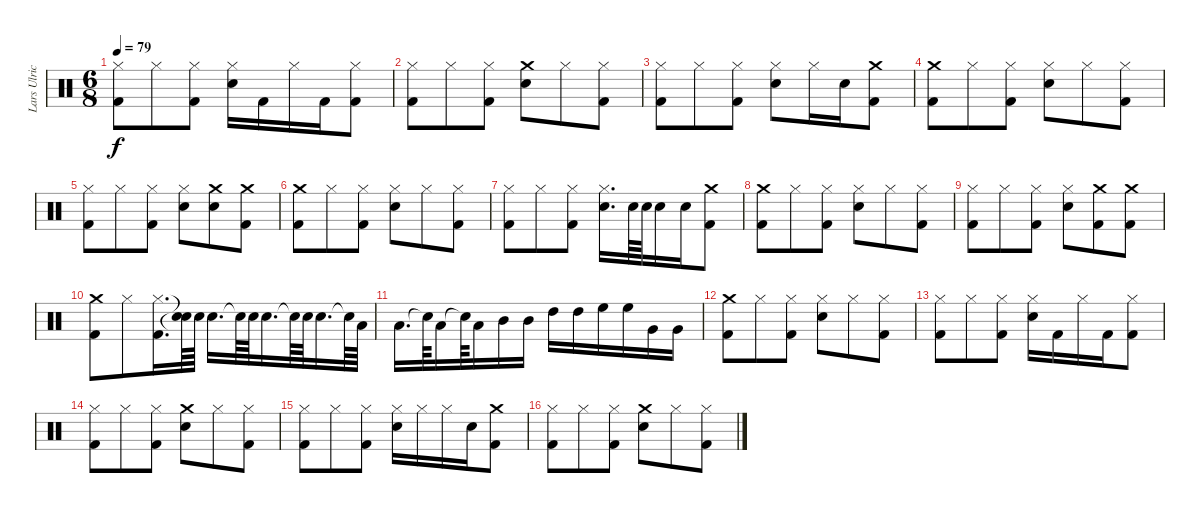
\track ("Lars Ulrich (Drums)" "Lars Ulric") {instrument percussion}
\staff {score}
\articulation defaults
\ts (6 8)
\tempo 79
\clef neutral
\ks c
("Hi-Hat (closed)" "Kick (hit) 2").8{dy f} "Hi-Hat (closed)".8 ("Kick (hit) 2" "Hi-Hat (closed)").8 ("Snare (hit) 2" "Hi-Hat (closed)").16 "Kick (hit) 2".16 "Hi-Hat (closed)".16 "Kick (hit) 2".16 ("Kick (hit) 2" "Hi-Hat (closed)").8 |
("Kick (hit) 2" "Hi-Hat (closed)").8 "Hi-Hat (closed)".8 ("Kick (hit) 2" "Hi-Hat (closed)").8 ("Crash medium (hit)" "Snare (hit) 2").8 "Hi-Hat (closed)".8 ("Hi-Hat (closed)" "Kick (hit) 2").8 |
("Kick (hit) 2" "Hi-Hat (closed)").8 "Hi-Hat (closed)".8 ("Kick (hit) 2" "Hi-Hat (closed)").8 ("Hi-Hat (closed)" "Snare (hit) 2").8 "Hi-Hat (closed)".16 "Snare (hit) 2".16 ("Crash medium (hit)" "Kick (hit) 2").8 |
("Kick (hit) 2" "Crash medium (hit)").8 "Hi-Hat (closed)".8 ("Hi-Hat (closed)" "Kick (hit) 2").8 ("Snare (hit) 2" "Hi-Hat (closed)").8 "Hi-Hat (closed)".8 ("Kick (hit) 2" "Hi-Hat (closed)").8 |
("Kick (hit) 2" "Hi-Hat (closed)").8 "Hi-Hat (closed)".8 ("Hi-Hat (closed)" "Kick (hit) 2").8 ("Snare (hit) 2" "Hi-Hat (closed)").8 ("Crash medium (hit)" "Snare (hit) 2").8 ("Crash medium (hit)" "Kick (hit) 2").8 |
("Crash medium (hit)" "Kick (hit) 2").8 "Hi-Hat (closed)".8 ("Kick (hit) 2" "Hi-Hat (closed)").8 ("Hi-Hat (closed)" "Snare (hit) 2").8 "Hi-Hat (closed)".8 ("Kick (hit) 2" "Hi-Hat (closed)").8 |
("Hi-Hat (closed)" "Kick (hit) 2").8 "Hi-Hat (closed)".8 ("Hi-Hat (closed)" "Kick (hit) 2").8 ("Snare (hit) 2" "Hi-Hat (closed)").16{d} "Snare (hit) 2".64 "Snare (hit) 2".64 "Snare (hit) 2".16 "Snare (hit) 2".16 ("Kick (hit) 2" "Crash medium (hit)").8 |
("Crash medium (hit)" "Kick (hit) 2").8 "Hi-Hat (closed)".8 ("Kick (hit) 2" "Hi-Hat (closed)").8 ("Snare (hit) 2" "Hi-Hat (closed)").8 "Hi-Hat (closed)".8 ("Kick (hit) 2" "Hi-Hat (closed)").8 |
("Hi-Hat (closed)" "Kick (hit) 2").8 "Hi-Hat (closed)".8 ("Kick (hit) 2" "Hi-Hat (closed)").8 ("Hi-Hat (closed)" "Snare (hit) 2").8 ("Kick (hit) 2" "Crash medium (hit)").8 ("Kick (hit) 2" "Crash medium (hit)").8 |
("Kick (hit) 2" "Crash medium (hit)").8 "Hi-Hat (closed)".8 ("Kick (hit) 2" "Hi-Hat (closed)").16{d} ("Snare (hit)"{t} "Snare (hit)"{t}).64 "Snare (hit) 2".64 "Snare (hit) 2".16{d} "Snare (hit)"{t}.64 "Snare (hit) 2".64 "Snare (hit) 2".16{d} "Snare (hit)"{t}.64 "Snare (hit) 2".64 "Snare (hit) 2".16{d} "Snare (hit)"{t}.64 "Low Tom (hit)".64 |
"Low Tom (hit)".16{d} "Snare (hit)"{t}.64 "Low Tom (hit)".16 "Snare (hit)"{t}.64 "Low Tom (hit)".16 "Mid Tom (hit)".16 "Mid Tom (hit)".16 "High Tom (hit)".16 "High Tom (hit)".16 "High Floor Tom (hit)".16 "High Floor Tom (hit)".16 "Very Low Tom (hit)".16 "Very Low Tom (hit)".16 |
("Kick (hit) 2" "Crash medium (hit)").8 "Hi-Hat (closed)".8 ("Kick (hit) 2" "Hi-Hat (closed)").8 ("Snare (hit) 2" "Hi-Hat (closed)").8 "Hi-Hat (closed)".8 ("Kick (hit) 2" "Hi-Hat (closed)").8 |
("Hi-Hat (closed)" "Kick (hit) 2").8 "Hi-Hat (closed)".8 ("Kick (hit) 2" "Hi-Hat (closed)").8 ("Hi-Hat (closed)" "Snare (hit) 2").16 "Kick (hit) 2".16 "Hi-Hat (closed)".16 "Kick (hit) 2".16 ("Kick (hit) 2" "Hi-Hat (closed)").8 |
("Hi-Hat (closed)" "Kick (hit) 2").8 "Hi-Hat (closed)".8 ("Hi-Hat (closed)" "Kick (hit) 2").8 ("Crash medium (hit)" "Snare (hit) 2").8 "Hi-Hat (closed)".8 ("Kick (hit) 2" "Hi-Hat (closed)").8 |
("Kick (hit) 2" "Hi-Hat (closed)").8 "Hi-Hat (closed)".8 ("Kick (hit) 2" "Hi-Hat (closed)").8 ("Hi-Hat (closed)" "Snare (hit) 2").16 "Hi-Hat (closed)".16 "Hi-Hat (closed)".16 "Snare (hit) 2".16 ("Crash medium (hit)" "Kick (hit) 2").8 |
("Kick (hit) 2" "Hi-Hat (closed)").8 "Hi-Hat (closed)".8 ("Kick (hit) 2" "Hi-Hat (closed)").8 ("Crash medium (hit)" "Snare (hit) 2").8 "Hi-Hat (closed)".8 ("Hi-Hat (closed)" "Kick (hit) 2").8
